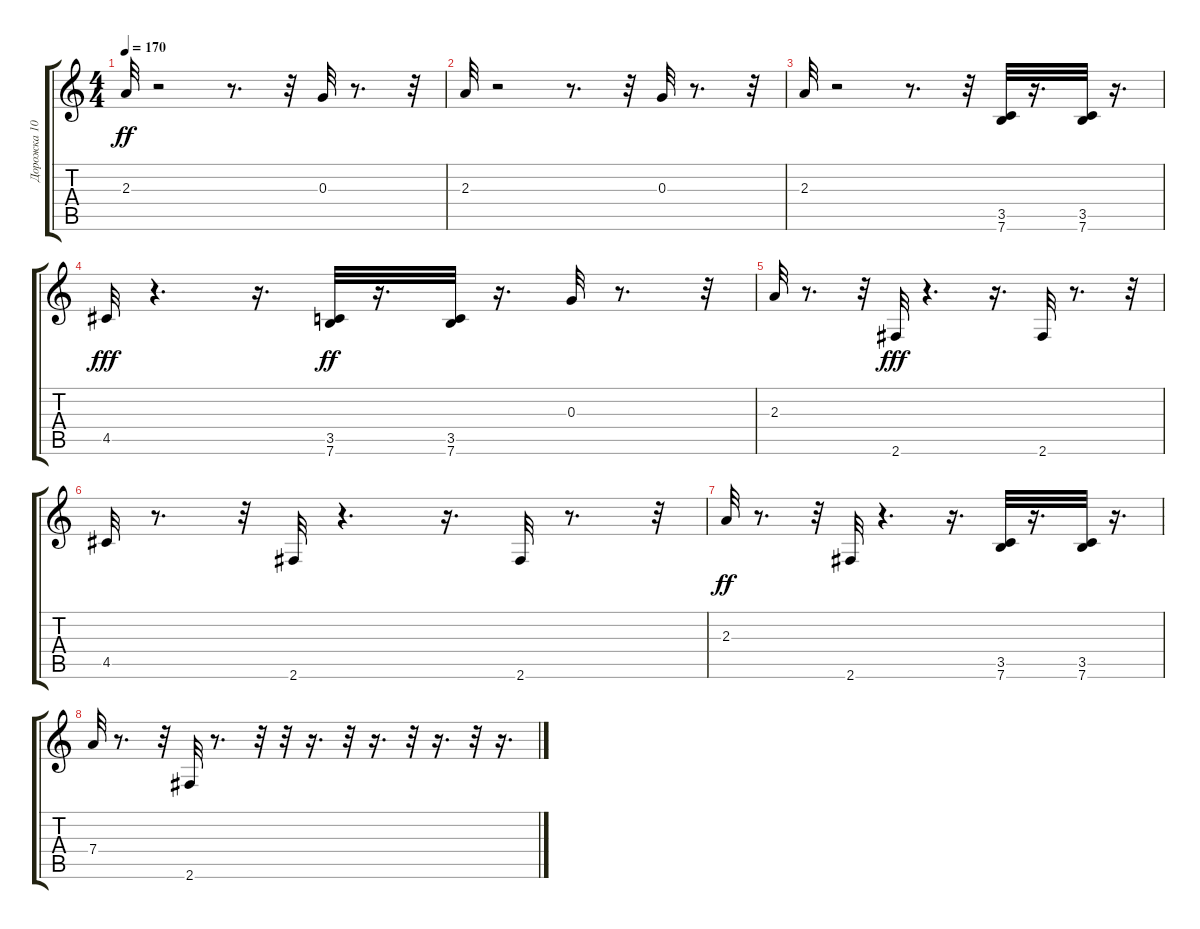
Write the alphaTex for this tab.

\track ("Дорожка 10" "Дорожка 10") {instrument acousticguitarsteel}
\staff {score tabs}
\tuning (E4 B3 G3 D3 A2 E2) {hide}
\ts (4 4)
\tempo 170
\clef g2
\ks c
2.3.32{dy ff instrument acousticguitarsteel} r.2 r.8{d} r.32 0.3.32 r.8{d} r.32 |
2.3.32 r.2 r.8{d} r.32 0.3.32 r.8{d} r.32 |
2.3.32 r.2 r.8{d} r.32 (3.5 7.6).32 r.16{d} (3.5 7.6).32 r.16{d} |
4.5.32{dy fff} r.4{d} r.16{d} (3.5 7.6).32{dy ff} r.16{d} (3.5 7.6).32 r.16{d} 0.3.32 r.8{d} r.32 |
2.3.32 r.8{d} r.32 2.6.32{dy fff} r.4{d} r.16{d} 2.6.32 r.8{d} r.32 |
4.5.32 r.8{d} r.32 2.6.32 r.4{d} r.16{d} 2.6.32 r.8{d} r.32 |
2.3.32{dy ff} r.8{d} r.32 2.6.32 r.4{d} r.16{d} (3.5 7.6).32 r.16{d} (3.5 7.6).32 r.16{d} |
7.4.32 r.8{d} r.32 2.6.32 r.8{d} r.32 r.32 r.16{d} r.32 r.16{d} r.32 r.16{d} r.32 r.16{d}
